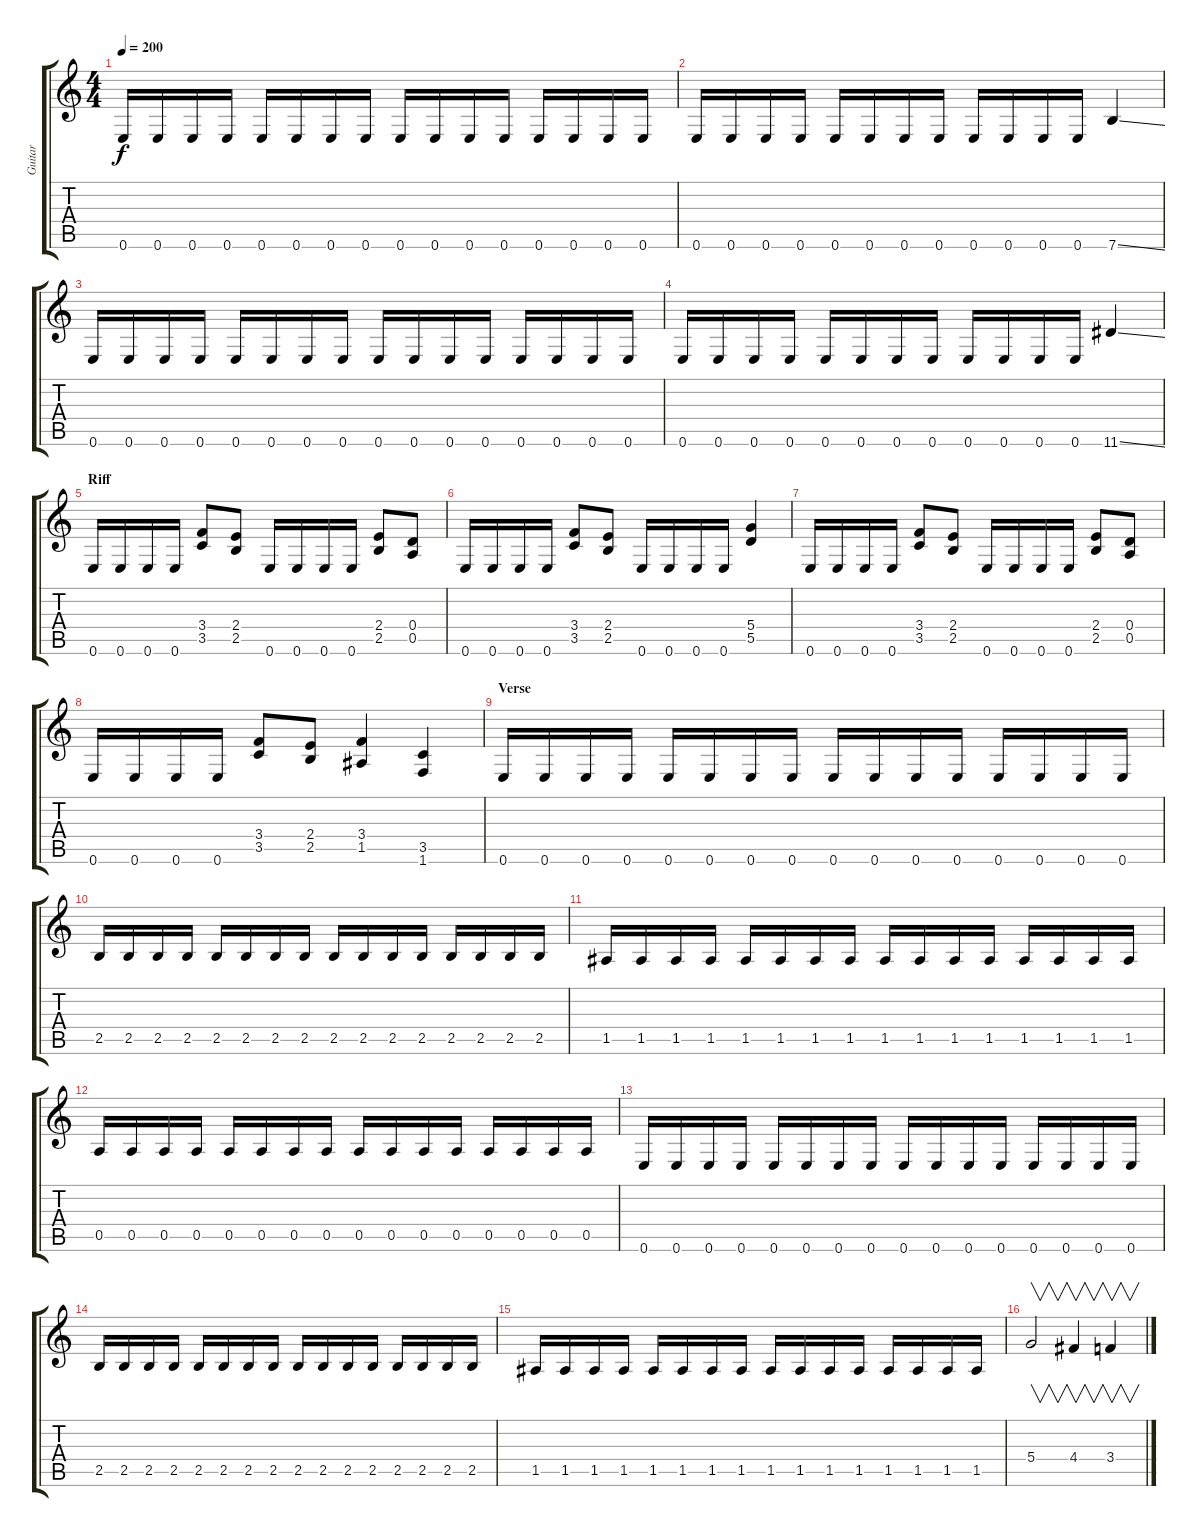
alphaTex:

\track ("Guitar" "Guitar") {instrument distortionguitar}
\staff {score tabs}
\tuning (E4 B3 G3 D3 A2 E2) {hide}
\ts (4 4)
\tempo 200
\clef g2
\ks c
0.6.16{dy f} 0.6.16 0.6.16 0.6.16 0.6.16 0.6.16 0.6.16 0.6.16 0.6.16 0.6.16 0.6.16 0.6.16 0.6.16 0.6.16 0.6.16 0.6.16 |
0.6.16 0.6.16 0.6.16 0.6.16 0.6.16 0.6.16 0.6.16 0.6.16 0.6.16 0.6.16 0.6.16 0.6.16 7.6{ss}.4 |
0.6.16 0.6.16 0.6.16 0.6.16 0.6.16 0.6.16 0.6.16 0.6.16 0.6.16 0.6.16 0.6.16 0.6.16 0.6.16 0.6.16 0.6.16 0.6.16 |
0.6.16 0.6.16 0.6.16 0.6.16 0.6.16 0.6.16 0.6.16 0.6.16 0.6.16 0.6.16 0.6.16 0.6.16 11.6{ss}.4 |
\section ("" "Riff")
0.6.16 0.6.16 0.6.16 0.6.16 (3.4 3.5).8 (2.4 2.5).8 0.6.16 0.6.16 0.6.16 0.6.16 (2.4 2.5).8 (0.4 0.5).8 |
0.6.16 0.6.16 0.6.16 0.6.16 (3.4 3.5).8 (2.4 2.5).8 0.6.16 0.6.16 0.6.16 0.6.16 (5.4 5.5).4 |
0.6.16 0.6.16 0.6.16 0.6.16 (3.4 3.5).8 (2.4 2.5).8 0.6.16 0.6.16 0.6.16 0.6.16 (2.4 2.5).8 (0.4 0.5).8 |
0.6.16 0.6.16 0.6.16 0.6.16 (3.4 3.5).8 (2.4 2.5).8 (3.4 1.5).4 (3.5 1.6).4 |
\section ("" "Verse")
0.6.16 0.6.16 0.6.16 0.6.16 0.6.16 0.6.16 0.6.16 0.6.16 0.6.16 0.6.16 0.6.16 0.6.16 0.6.16 0.6.16 0.6.16 0.6.16 |
2.5.16 2.5.16 2.5.16 2.5.16 2.5.16 2.5.16 2.5.16 2.5.16 2.5.16 2.5.16 2.5.16 2.5.16 2.5.16 2.5.16 2.5.16 2.5.16 |
1.5.16 1.5.16 1.5.16 1.5.16 1.5.16 1.5.16 1.5.16 1.5.16 1.5.16 1.5.16 1.5.16 1.5.16 1.5.16 1.5.16 1.5.16 1.5.16 |
0.5.16 0.5.16 0.5.16 0.5.16 0.5.16 0.5.16 0.5.16 0.5.16 0.5.16 0.5.16 0.5.16 0.5.16 0.5.16 0.5.16 0.5.16 0.5.16 |
0.6.16 0.6.16 0.6.16 0.6.16 0.6.16 0.6.16 0.6.16 0.6.16 0.6.16 0.6.16 0.6.16 0.6.16 0.6.16 0.6.16 0.6.16 0.6.16 |
2.5.16 2.5.16 2.5.16 2.5.16 2.5.16 2.5.16 2.5.16 2.5.16 2.5.16 2.5.16 2.5.16 2.5.16 2.5.16 2.5.16 2.5.16 2.5.16 |
1.5.16 1.5.16 1.5.16 1.5.16 1.5.16 1.5.16 1.5.16 1.5.16 1.5.16 1.5.16 1.5.16 1.5.16 1.5.16 1.5.16 1.5.16 1.5.16 |
5.4.2{v} 4.4.4{v} 3.4.4{v}
